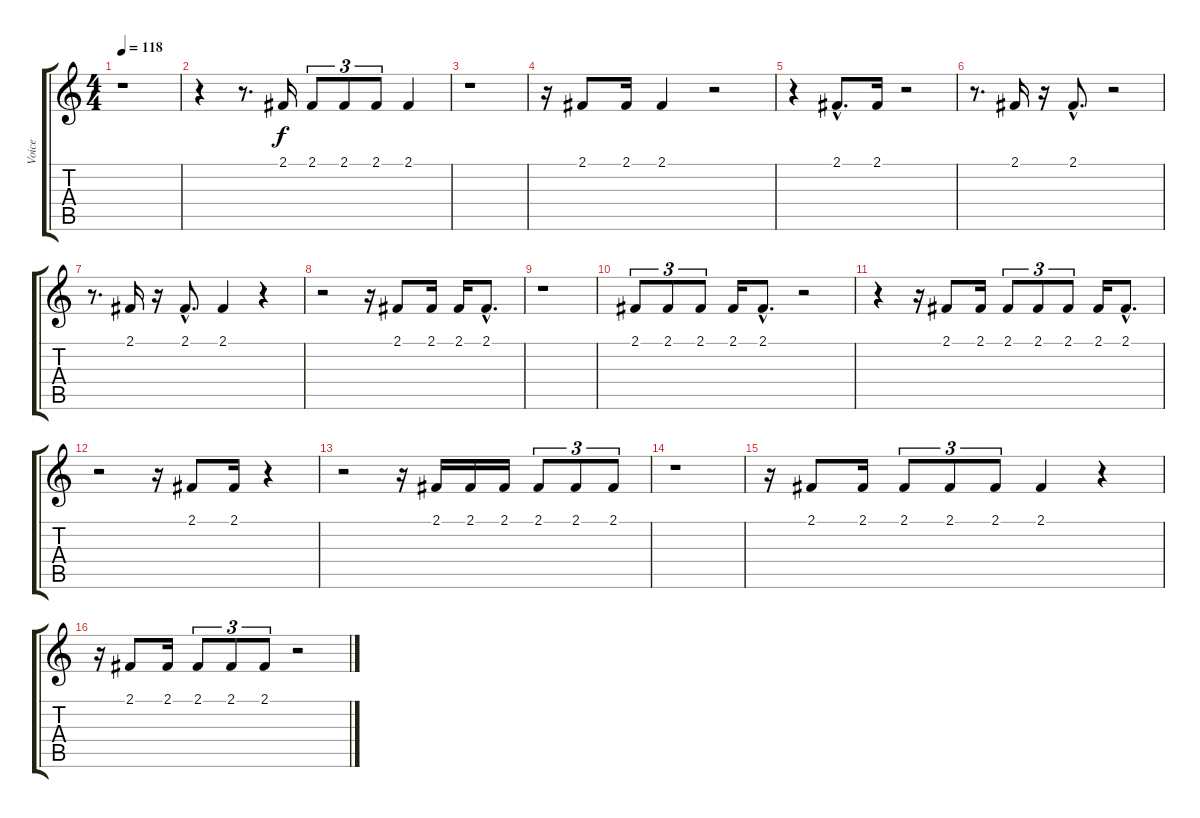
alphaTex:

\track ("Voice" "Voice") {instrument harmonica}
\staff {score tabs}
\tuning (E4 B3 G3 D3 A2 E2) {hide}
\ts (4 4)
\tempo 118
\clef g2
\ks c
r.1{dy f} |
r.4 r.8{d} 2.1.16{volume 0} 2.1.8{tu (3 2)} 2.1.8{tu (3 2)} 2.1.8{tu (3 2)} 2.1.4 |
r.1 |
r.16 2.1.8 2.1.16 2.1.4 r.2 |
r.4 2.1{hac}.8{d} 2.1.16 r.2 |
r.8{d} 2.1.16 r.16 2.1{hac}.8{d} r.2 |
r.8{d} 2.1.16 r.16 2.1{hac}.8{d} 2.1.4 r.4 |
r.2 r.16 2.1.8 2.1.16 2.1.16 2.1{hac}.8{d} |
r.1 |
2.1.8{tu (3 2)} 2.1.8{tu (3 2)} 2.1.8{tu (3 2)} 2.1.16 2.1{hac}.8{d} r.2 |
r.4 r.16 2.1.8 2.1.16 2.1.8{tu (3 2)} 2.1.8{tu (3 2)} 2.1.8{tu (3 2)} 2.1.16 2.1{hac}.8{d} |
r.2 r.16 2.1.8 2.1.16 r.4 |
r.2 r.16 2.1.16 2.1.16 2.1.16 2.1.8{tu (3 2)} 2.1.8{tu (3 2)} 2.1.8{tu (3 2)} |
r.1 |
r.16 2.1.8 2.1.16 2.1.8{tu (3 2)} 2.1.8{tu (3 2)} 2.1.8{tu (3 2)} 2.1.4 r.4 |
r.16 2.1.8 2.1.16 2.1.8{tu (3 2)} 2.1.8{tu (3 2)} 2.1.8{tu (3 2)} r.2
